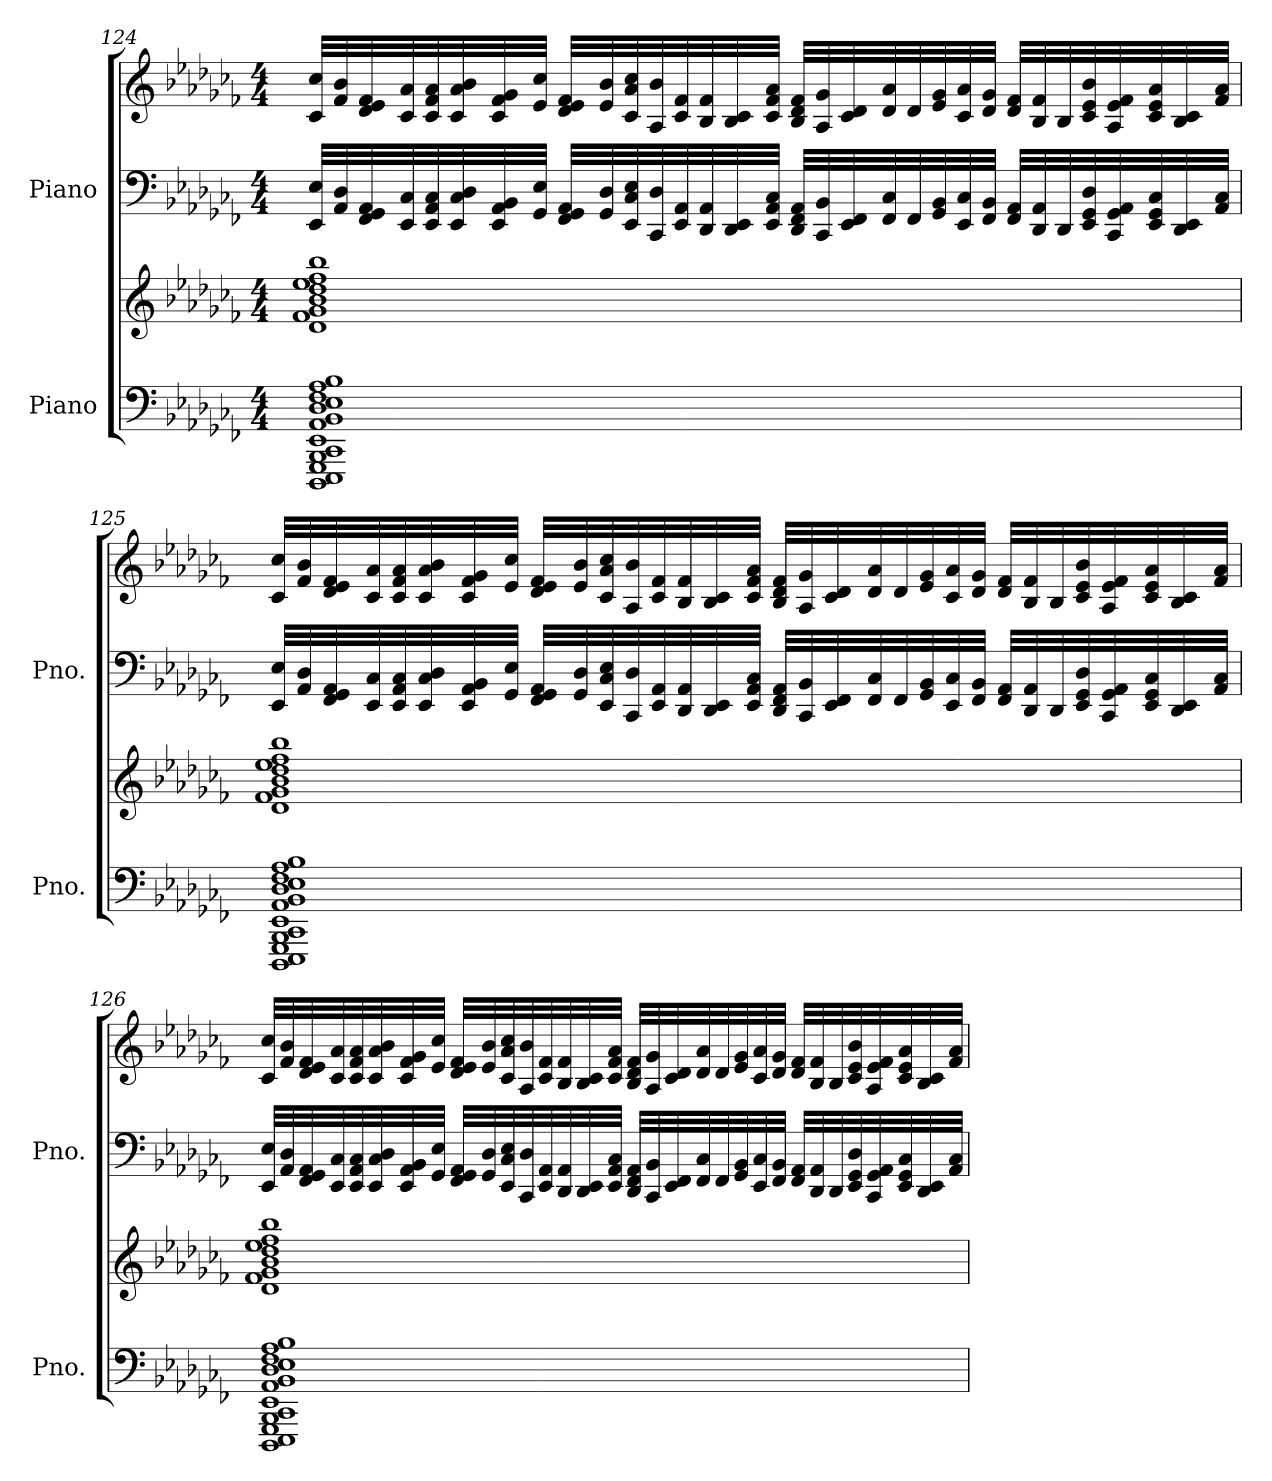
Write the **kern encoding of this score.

**kern	**kern	**kern	**kern
*part2	*part2	*part1	*part1
*staff4	*staff3	*staff2	*staff1
*I"Piano	*	*I"Piano	*
*I'Pno.	*	*I'Pno.	*
!!LO:LB:g=z
*clefF4	*clefG2	*clefF4	*clefG2
*ITrd14c24	*ITrd14c24	*ITrd-21c-36	*ITrd-21c-36
*k[b-e-a-d-g-c-f-]	*k[b-e-a-d-g-c-f-]	*k[b-e-a-d-g-c-f-]	*k[b-e-a-d-g-c-f-]
*M4/4	*M4/4	*M4/4	*M4/4
=124	=124	=124	=124
1DDDDD- 1EEEEE- 1GGGGG- 1BBBBB- 1CCCC- 1EEEE- 1AAAA- 1BBBB- 1DDD- 1EEE- 1FFF- 1AAA- 1BBB-	1DD- 1FF- 1GG- 1BB- 1D- 1E- 1F- 1B-	32ee-/ 32eee-/LLL	32cccc-/ 32ccccc-/LLL
.	.	32aa-/ 32ddd-/	32ffff-/ 32bbbb-/
.	.	32ff-/ 32gg-/ 32aa-/	32dddd-/ 32eeee-/ 32ffff-/
.	.	32ee-/ 32ccc-/	32cccc-/ 32aaaa-/
.	.	32ee-/ 32aa-/ 32ccc-/	32cccc-/ 32ffff-/ 32aaaa-/
.	.	32ee-/ 32ccc-/ 32ddd-/	32cccc-/ 32aaaa-/ 32bbbb-/
.	.	32ee-/ 32aa-/ 32bb-/	32cccc-/ 32ffff-/ 32gggg-/
.	.	32gg-/ 32eee-/JJJ	32eeee-/ 32ccccc-/JJJ
.	.	32ff-/ 32gg-/ 32aa-/LLL	32dddd-/ 32eeee-/ 32ffff-/LLL
.	.	32gg-/ 32ddd-/	32eeee-/ 32bbbb-/
.	.	32ee-/ 32ccc-/ 32eee-/	32cccc-/ 32aaaa-/ 32ccccc-/
.	.	32cc-/ 32ddd-/	32aaa-/ 32bbbb-/
.	.	32ee-/ 32aa-/	32cccc-/ 32ffff-/
.	.	32dd-/ 32aa-/	32bbb-/ 32ffff-/
.	.	32dd-/ 32ee-/	32bbb-/ 32cccc-/
.	.	32ee-/ 32aa-/ 32ccc-/JJJ	32cccc-/ 32ffff-/ 32aaaa-/JJJ
.	.	32dd-/ 32ff-/ 32aa-/LLL	32bbb-/ 32dddd-/ 32ffff-/LLL
.	.	32cc-/ 32bb-/	32aaa-/ 32gggg-/
.	.	32ee-/ 32ff-/	32cccc-/ 32dddd-/
.	.	32ff-/ 32ccc-/	32dddd-/ 32aaaa-/
.	.	32ff-/	32dddd-/
.	.	32gg-/ 32bb-/	32eeee-/ 32gggg-/
.	.	32ee-/ 32ccc-/	32cccc-/ 32aaaa-/
.	.	32ff-/ 32bb-/JJJ	32dddd-/ 32gggg-/JJJ
.	.	32ff-/ 32aa-/LLL	32dddd-/ 32ffff-/LLL
.	.	32dd-/ 32aa-/	32bbb-/ 32ffff-/
.	.	32dd-/	32bbb-/
.	.	32ee-/ 32gg-/ 32ddd-/	32cccc-/ 32eeee-/ 32bbbb-/
.	.	32cc-/ 32gg-/ 32aa-/	32aaa-/ 32eeee-/ 32ffff-/
.	.	32ee-/ 32gg-/ 32ccc-/	32cccc-/ 32eeee-/ 32aaaa-/
.	.	32dd-/ 32ee-/	32bbb-/ 32cccc-/
.	.	32aa-/ 32ccc-/JJJ	32ffff-/ 32aaaa-/JJJ
!!LO:LB:g=z
=125	=125	=125	=125
1DDDDD- 1EEEEE- 1GGGGG- 1BBBBB- 1CCCC- 1EEEE- 1AAAA- 1BBBB- 1DDD- 1EEE- 1FFF- 1AAA- 1BBB-	1DD- 1FF- 1GG- 1BB- 1D- 1E- 1F- 1B-	32ee-/ 32eee-/LLL	32cccc-/ 32ccccc-/LLL
.	.	32aa-/ 32ddd-/	32ffff-/ 32bbbb-/
.	.	32ff-/ 32gg-/ 32aa-/	32dddd-/ 32eeee-/ 32ffff-/
.	.	32ee-/ 32ccc-/	32cccc-/ 32aaaa-/
.	.	32ee-/ 32aa-/ 32ccc-/	32cccc-/ 32ffff-/ 32aaaa-/
.	.	32ee-/ 32ccc-/ 32ddd-/	32cccc-/ 32aaaa-/ 32bbbb-/
.	.	32ee-/ 32aa-/ 32bb-/	32cccc-/ 32ffff-/ 32gggg-/
.	.	32gg-/ 32eee-/JJJ	32eeee-/ 32ccccc-/JJJ
.	.	32ff-/ 32gg-/ 32aa-/LLL	32dddd-/ 32eeee-/ 32ffff-/LLL
.	.	32gg-/ 32ddd-/	32eeee-/ 32bbbb-/
.	.	32ee-/ 32ccc-/ 32eee-/	32cccc-/ 32aaaa-/ 32ccccc-/
.	.	32cc-/ 32ddd-/	32aaa-/ 32bbbb-/
.	.	32ee-/ 32aa-/	32cccc-/ 32ffff-/
.	.	32dd-/ 32aa-/	32bbb-/ 32ffff-/
.	.	32dd-/ 32ee-/	32bbb-/ 32cccc-/
.	.	32ee-/ 32aa-/ 32ccc-/JJJ	32cccc-/ 32ffff-/ 32aaaa-/JJJ
.	.	32dd-/ 32ff-/ 32aa-/LLL	32bbb-/ 32dddd-/ 32ffff-/LLL
.	.	32cc-/ 32bb-/	32aaa-/ 32gggg-/
.	.	32ee-/ 32ff-/	32cccc-/ 32dddd-/
.	.	32ff-/ 32ccc-/	32dddd-/ 32aaaa-/
.	.	32ff-/	32dddd-/
.	.	32gg-/ 32bb-/	32eeee-/ 32gggg-/
.	.	32ee-/ 32ccc-/	32cccc-/ 32aaaa-/
.	.	32ff-/ 32bb-/JJJ	32dddd-/ 32gggg-/JJJ
.	.	32ff-/ 32aa-/LLL	32dddd-/ 32ffff-/LLL
.	.	32dd-/ 32aa-/	32bbb-/ 32ffff-/
.	.	32dd-/	32bbb-/
.	.	32ee-/ 32gg-/ 32ddd-/	32cccc-/ 32eeee-/ 32bbbb-/
.	.	32cc-/ 32gg-/ 32aa-/	32aaa-/ 32eeee-/ 32ffff-/
.	.	32ee-/ 32gg-/ 32ccc-/	32cccc-/ 32eeee-/ 32aaaa-/
.	.	32dd-/ 32ee-/	32bbb-/ 32cccc-/
.	.	32aa-/ 32ccc-/JJJ	32ffff-/ 32aaaa-/JJJ
!!LO:PB:g=z
=126	=126	=126	=126
1DDDDD- 1EEEEE- 1GGGGG- 1BBBBB- 1CCCC- 1EEEE- 1AAAA- 1BBBB- 1DDD- 1EEE- 1FFF- 1AAA- 1BBB-	1DD- 1FF- 1GG- 1BB- 1D- 1E- 1F- 1B-	32ee-/ 32eee-/LLL	32cccc-/ 32ccccc-/LLL
.	.	32aa-/ 32ddd-/	32ffff-/ 32bbbb-/
.	.	32ff-/ 32gg-/ 32aa-/	32dddd-/ 32eeee-/ 32ffff-/
.	.	32ee-/ 32ccc-/	32cccc-/ 32aaaa-/
.	.	32ee-/ 32aa-/ 32ccc-/	32cccc-/ 32ffff-/ 32aaaa-/
.	.	32ee-/ 32ccc-/ 32ddd-/	32cccc-/ 32aaaa-/ 32bbbb-/
.	.	32ee-/ 32aa-/ 32bb-/	32cccc-/ 32ffff-/ 32gggg-/
.	.	32gg-/ 32eee-/JJJ	32eeee-/ 32ccccc-/JJJ
.	.	32ff-/ 32gg-/ 32aa-/LLL	32dddd-/ 32eeee-/ 32ffff-/LLL
.	.	32gg-/ 32ddd-/	32eeee-/ 32bbbb-/
.	.	32ee-/ 32ccc-/ 32eee-/	32cccc-/ 32aaaa-/ 32ccccc-/
.	.	32cc-/ 32ddd-/	32aaa-/ 32bbbb-/
.	.	32ee-/ 32aa-/	32cccc-/ 32ffff-/
.	.	32dd-/ 32aa-/	32bbb-/ 32ffff-/
.	.	32dd-/ 32ee-/	32bbb-/ 32cccc-/
.	.	32ee-/ 32aa-/ 32ccc-/JJJ	32cccc-/ 32ffff-/ 32aaaa-/JJJ
.	.	32dd-/ 32ff-/ 32aa-/LLL	32bbb-/ 32dddd-/ 32ffff-/LLL
.	.	32cc-/ 32bb-/	32aaa-/ 32gggg-/
.	.	32ee-/ 32ff-/	32cccc-/ 32dddd-/
.	.	32ff-/ 32ccc-/	32dddd-/ 32aaaa-/
.	.	32ff-/	32dddd-/
.	.	32gg-/ 32bb-/	32eeee-/ 32gggg-/
.	.	32ee-/ 32ccc-/	32cccc-/ 32aaaa-/
.	.	32ff-/ 32bb-/JJJ	32dddd-/ 32gggg-/JJJ
.	.	32ff-/ 32aa-/LLL	32dddd-/ 32ffff-/LLL
.	.	32dd-/ 32aa-/	32bbb-/ 32ffff-/
.	.	32dd-/	32bbb-/
.	.	32ee-/ 32gg-/ 32ddd-/	32cccc-/ 32eeee-/ 32bbbb-/
.	.	32cc-/ 32gg-/ 32aa-/	32aaa-/ 32eeee-/ 32ffff-/
.	.	32ee-/ 32gg-/ 32ccc-/	32cccc-/ 32eeee-/ 32aaaa-/
.	.	32dd-/ 32ee-/	32bbb-/ 32cccc-/
.	.	32aa-/ 32ccc-/JJJ	32ffff-/ 32aaaa-/JJJ
=	=	=	=
*-	*-	*-	*-
